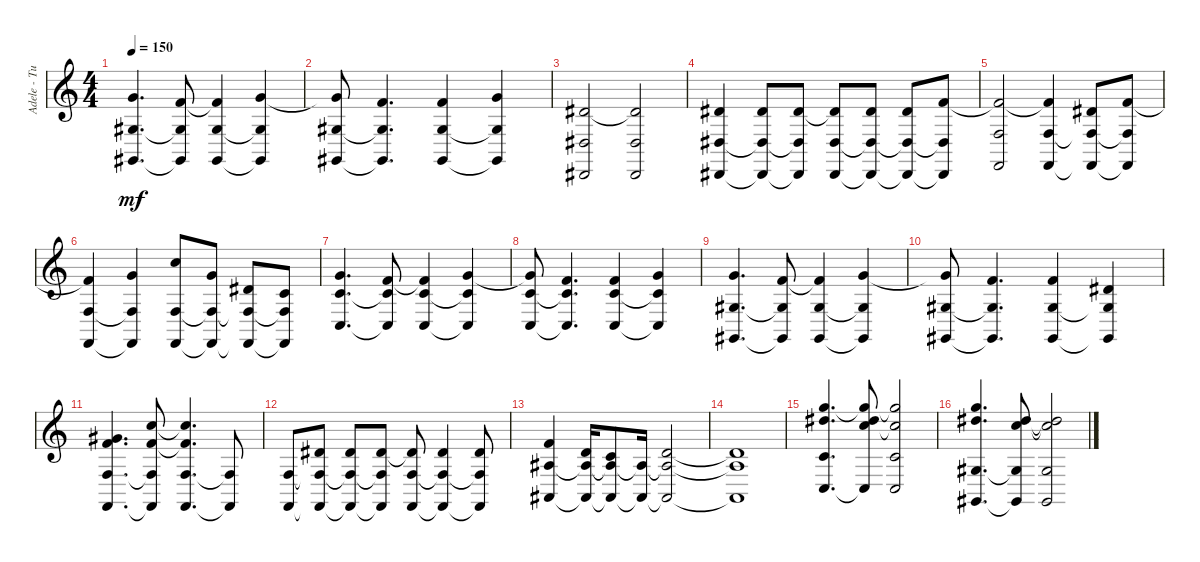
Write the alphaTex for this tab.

\track ("Adele - TurningTables 2011 (Staff 1)" "Adele - Tu") {instrument acousticgrandpiano}
\staff {score}
\tuning (E4 B3 G3 D3 A2 E2 B1) {hide}
\ts (4 4)
\tempo 150
\clef g2
\ks c
(3.1 1.3 4.6).4{d dy mf} (1.1 1.3{t} 4.6{t}).8 (1.1{t} 1.3 4.6).4 (3.1 1.3{t} 4.6{t}).4 |
(3.1{t} 1.3 4.6).8 (1.1 1.3{t} 4.6{t}).4{d} (1.1 1.3 4.6).4 (3.1 1.3{t} 4.6{t}).4 |
(4.2 1.4 4.7).2 (4.2{t} 1.4 4.7).2 |
(4.2 1.4 4.7).4 (4.2 1.4{t} 4.7{t}).8 (4.2 1.4{t} 4.7{t}).8 (4.2{t} 1.4 4.7).8 (4.2 1.4{t} 4.7{t}).8 (4.2 1.4{t} 4.7{t}).8 (1.1 1.4{t} 4.7{t}).8 |
(1.1{t} 3.4 1.6).2 (1.1{t} 3.4 1.6).4 (4.2 3.4{t} 1.6{t}).8 (1.1 3.4{t} 1.6{t}).8 |
(1.1{t} 3.4 1.6).4 (3.1 3.4{t} 1.6{t}).4 (8.1 3.4 1.6).8 (3.1 3.4{t} 1.6{t}).8 (4.2 3.4{t} 1.6{t}).8 (1.2 3.4{t} 1.6{t}).8 |
(3.1 1.2 3.5).4{d} (1.1 1.2{t} 3.5{t}).8 (1.1{t} 1.2 3.5).4 (3.1 1.2{t} 3.5{t}).4 |
(3.1{t} 1.2 3.5).8 (1.1 1.2{t} 3.5{t}).4{d} (1.1 1.2 3.5).4 (3.1 1.2{t} 3.5{t}).4 |
(3.1 1.3 4.6).4{d} (1.1 1.3{t} 4.6{t}).8 (1.1{t} 1.3 4.6).4 (3.1 1.3{t} 4.6{t}).4 |
(3.1{t} 1.3 4.6).8 (1.1 1.3{t} 4.6{t}).4{d} (1.1 1.3 4.6).4 (4.2 1.3{t} 4.6{t}).4 |
(1.1 9.2 3.4 1.6).4{d} (1.1 13.2 3.4{t} 1.6{t}).8 (1.1{t} 13.2{t} 3.4 1.6).4{d} (3.4{t} 1.6{t}).8 |
(3.4 1.6).8 (4.2 3.4{t} 1.6{t}).8 (4.2 3.4{t} 1.6{t}).8 (4.2 3.4{t} 1.6{t}).8 (4.2{t} 3.4 1.6).8 (4.2 3.4{t} 1.6{t}).4 (4.2 3.4{t} 1.6{t}).8 |
(1.1 3.3 1.5).4 (3.2 3.3{t} 1.5{t}).16 (1.2 3.3{t} 1.5{t}).8 (3.3{t} 1.5{t}).16 (3.2 3.3{t} 1.5{t}).2 |
(3.2{t} 3.3{t} 1.5{t}).1 |
(11.1 20.2 5.3 3.5).4{d} (8.1 20.2{t} 20.3 3.5{t}).8 (8.1{t} 20.2{t} 5.3 3.5).2 |
(11.1 20.2 1.3 4.6).4{d} (8.1 16.2 1.3{t} 4.6{t}).8 (8.1{t} 16.2{t} 1.3 4.6).2
